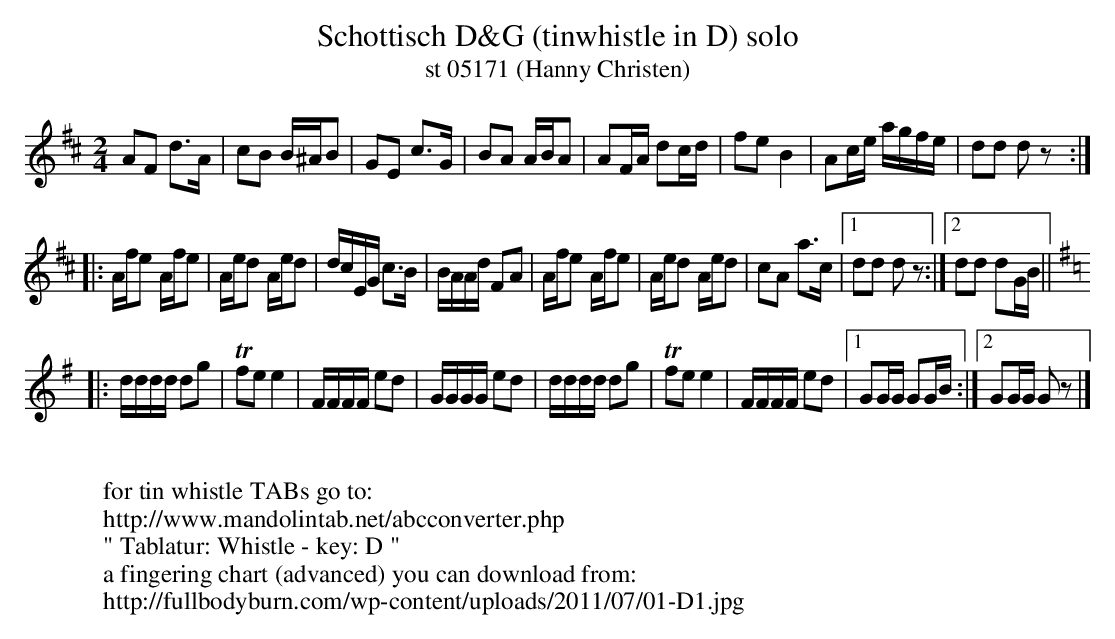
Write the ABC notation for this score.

X:1
T:Schottisch D&G (tinwhistle in D) solo
T: st 05171 (Hanny Christen)
M:2/4
L:1/8
K:D transpose=12
AF d>A | cB B/2^A/2B | GE c>G | BA A/2B/2A | AF/2A/2 dc/2d/2 | feB2 | Ac/2e/2 a/2g/2f/2e/2 | dd dz :|
|: [L:1/16] Afe2 Afe2 | Aed2 Aed2 | dcEG c3B | BAAd F2A2 | Afe2 Afe2 | Aed2 Aed2 | c2A2 a3c |1 d2d2 d2z2 :|2 d2d2 d2GB || [K:Gmaj]
|: dddd d2g2 | Tf2e2e4 | FFFF e2d2 | GGGG e2d2 | dddd d2g2 | Tf2e2e4 | FFFF e2d2 |1 G2GG G2GB :|2 G2GG G2z2 |]
W:
W:for tin whistle TABs go to:
W:http://www.mandolintab.net/abcconverter.php
W:" Tablatur: Whistle - key: D "
W:a fingering chart (advanced) you can download from:
W:http://fullbodyburn.com/wp-content/uploads/2011/07/01-D1.jpg
